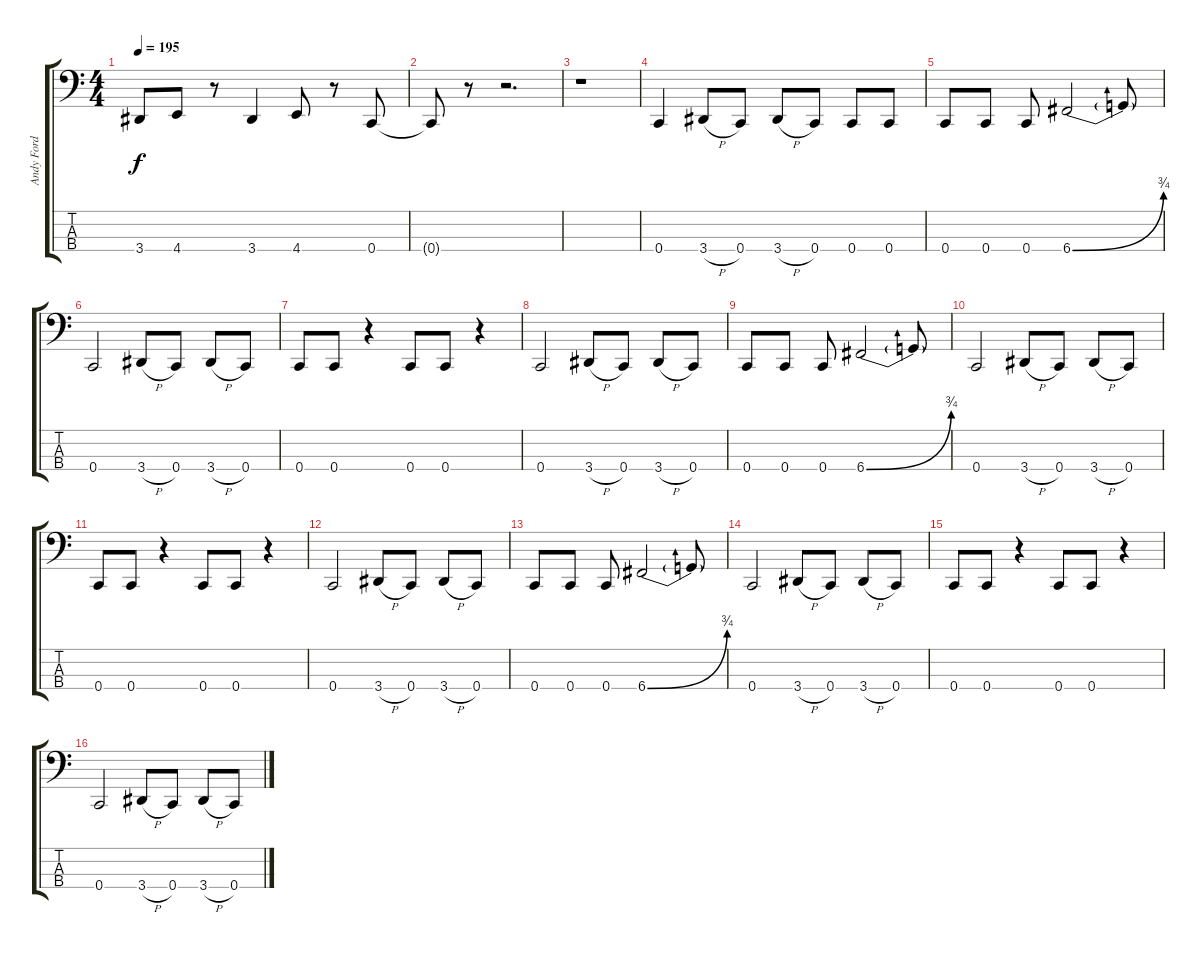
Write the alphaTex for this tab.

\track ("Andy Ford" "Andy Ford") {instrument electricbasspick}
\staff {score tabs}
\tuning (F2 C2 G1 C1) {hide}
\ts (4 4)
\tempo 195
\clef f4
\ks c
3.4{t}.8{dy f} 4.4.8 r.8 3.4.4 4.4.8 r.8 0.4.8 |
0.4{t}.8 r.8 r.2{d} |
r.1 |
0.4.4 3.4{h}.8 0.4.8 3.4{h}.8 0.4.8 0.4.8 0.4.8 |
0.4.8 0.4.8 0.4.8 6.4{be (bend 0 0 60 3)}.2 6.4{t}.8 |
0.4.2 3.4{h}.8 0.4.8 3.4{h}.8 0.4.8 |
0.4.8 0.4.8 r.4 0.4.8 0.4.8 r.4 |
0.4.2 3.4{h}.8 0.4.8 3.4{h}.8 0.4.8 |
0.4.8 0.4.8 0.4.8 6.4{be (bend 0 0 60 3)}.2 6.4{t}.8 |
0.4.2 3.4{h}.8 0.4.8 3.4{h}.8 0.4.8 |
0.4.8 0.4.8 r.4 0.4.8 0.4.8 r.4 |
0.4.2 3.4{h}.8 0.4.8 3.4{h}.8 0.4.8 |
0.4.8 0.4.8 0.4.8 6.4{be (bend 0 0 60 3)}.2 6.4{t}.8 |
0.4.2 3.4{h}.8 0.4.8 3.4{h}.8 0.4.8 |
0.4.8 0.4.8 r.4 0.4.8 0.4.8 r.4 |
0.4.2 3.4{h}.8 0.4.8 3.4{h}.8 0.4.8
